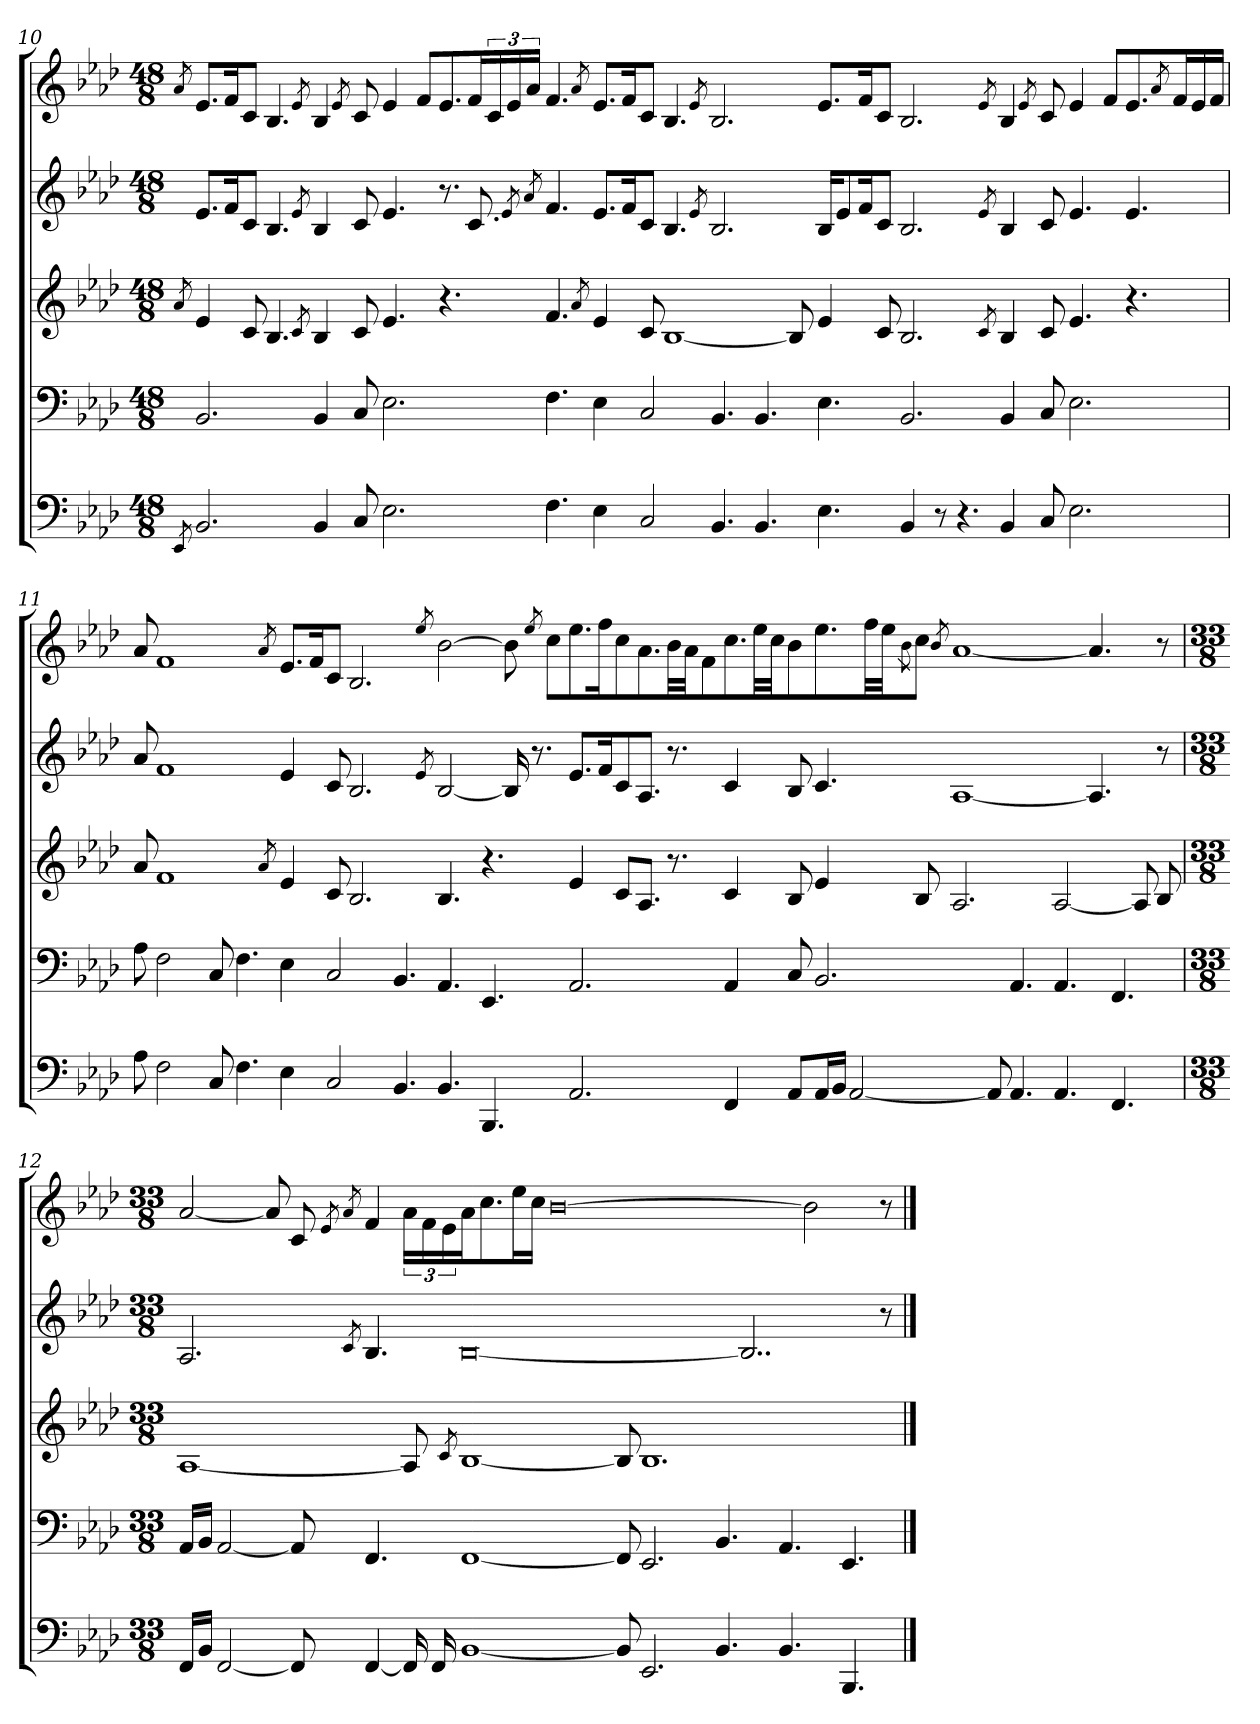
**kern	**kern	**kern	**kern	**kern
*part5	*part4	*part3	*part2	*part1
*staff5	*staff4	*staff3	*staff2	*staff1
*clefF4	*clefF4	*clefG2	*clefG2	*clefG2
*k[b-e-a-d-]	*k[b-e-a-d-]	*k[b-e-a-d-]	*k[b-e-a-d-]	*k[b-e-a-d-]
*M48/8	*M48/8	*M48/8	*M48/8	*M48/8
=10	=10	=10	=10	=10
8qEE-	.	8qa-	.	8qa-
2.BB-	2.BB-	4e-	8.e-/L	8.e-/L
.	.	.	16f/K	16f/K
.	.	8c	8c/J	8c/J
.	.	4.B-	4.B-	4.B-
.	.	8qc	8qe-	8qe-
4BB-	4BB-	4B-	4B-	4B-
.	.	.	.	8qe-
8C	8C	8c	8c	8c
2.E-	2.E-	4.e-	4.e-	4e-
.	.	.	.	8f/L
.	.	4.r	8.r	8.e-/
.	.	.	8.c	16f/L
.	.	.	.	24c/
.	.	.	.	24e-/
.	.	.	.	24a-/JJ
.	.	.	8qe-	.
.	.	.	8qa-	.
4.F	4.F	4.f	4.f	4.f
.	.	8qa-	.	8qa-
4E-	4E-	4e-	8.e-/L	8.e-/L
.	.	.	16f/K	16f/K
2C	2C	8c	8c/J	8c/J
.	.	[1B-	4.B-	4.B-
.	.	.	8qe-	8qe-
4.BB-	4.BB-	.	2.B-	2.B-
4.BB-	4.BB-	.	.	.
.	.	8B-]	.	.
4.E-	4.E-	4e-	16B-/KL	8.e-/L
.	.	.	8e-/	.
.	.	.	16f/K	16f/K
.	.	8c	8c/J	8c/J
4BB-	2.BB-	2.B-	2.B-	2.B-
8r	.	.	.	.
4.r	.	.	.	.
.	.	8qc	8qe-	8qe-
4BB-	4BB-	4B-	4B-	4B-
.	.	.	.	8qe-
8C	8C	8c	8c	8c
2.E-	2.E-	4.e-	4.e-	4e-
.	.	.	.	8f/L
.	.	4.r	4.e-	8.e-/
.	.	.	.	8qa-/
.	.	.	.	16f/L
.	.	.	.	16e-/
.	.	.	.	16f/JJ
=11	=11	=11	=11	=11
8A-	8A-	8a-	8a-	8a-
2F	2F	1f	1f	1f
8C	8C	.	.	.
4.F	4.F	.	.	.
.	.	8qa-	.	8qa-
4E-	4E-	4e-	4e-	8.e-/L
.	.	.	.	16f/K
2C	2C	8c	8c	8c/J
.	.	2.B-	2.B-	2.B-
4.BB-	4.BB-	.	.	.
.	.	.	8qe-	8qee-
4.BB-	4.AA-	4.B-	[2B-	[2b-
4.BBB-	4.EE-	4.r	.	.
.	.	.	16B-]	8b-]
.	.	.	8.r	.
.	.	.	.	8qee-
.	.	.	.	8cc\L
2.AA-	2.AA-	4e-	8.e-/L	8.ee-\
.	.	.	16f/K	16ff\K
.	.	8c/L	8c/	8cc\
.	.	8.A-/J	8.A-/J	8.a-\
.	.	8.r	8.r	32b-\LL
.	.	.	.	32a-\JJ
.	.	.	.	8f\
4FF	4AA-	4c	4c	8.cc\
.	.	.	.	32ee-\LL
.	.	.	.	32cc\JJ
8AA-/L	8C	8B-	8B-	8b-\
16AA-/L	2.BB-	4e-	4.c	8.ee-\
16BB-/JJ	.	.	.	.
[2AA-	.	.	.	.
.	.	.	.	32ff\LL
.	.	.	.	32ee-\JJ
.	.	.	.	8qb-\
.	.	8B-	.	8cc\J
.	.	.	.	8qb-
.	.	2.A-	[1A-	[1a-
8AA-]	.	.	.	.
4.AA-	4.AA-	.	.	.
4.AA-	4.AA-	[2A-	.	.
.	.	.	4.A-]	4.a-]
4.FF	4.FF	.	.	.
.	.	8A-]	.	.
.	.	8B-	8r	8r
=12	=12	=12	=12	=12
*M33/8	*M33/8	*M33/8	*M33/8	*M33/8
16FF/LL	16AA-/LL	[1A-	2.A-	[2a-
16BB-/JJ	16BB-/JJ	.	.	.
[2FF	[2AA-	.	.	.
.	.	.	.	8a-]
8FF]	8AA-]	.	.	8c
.	.	.	.	8qe-
.	.	.	8qc	8qa-
[4FF	4.FF	.	4.B-	4f
16FF]	.	8A-]	.	24a-\LL
.	.	.	.	24f\
16FF	.	.	.	.
.	.	.	.	24e-\
.	.	8qc	.	.
[1BB-	[1FF	[1B-	[0B-	16a-\J
.	.	.	.	8.cc\
.	.	.	.	16ee-\L
.	.	.	.	16cc\JJ
.	.	.	.	[0b-
8BB-]	8FF]	8B-]	.	.
2.EE-	2.EE-	1.B-	.	.
4.BB-	4.BB-	.	.	.
.	.	.	2..B-]	.
4.BB-	4.AA-	.	.	.
.	.	.	.	2b-]
4.BBB-	4.EE-	4.ryy	.	.
.	.	.	8r	8r
==	==	==	==	==
*-	*-	*-	*-	*-
